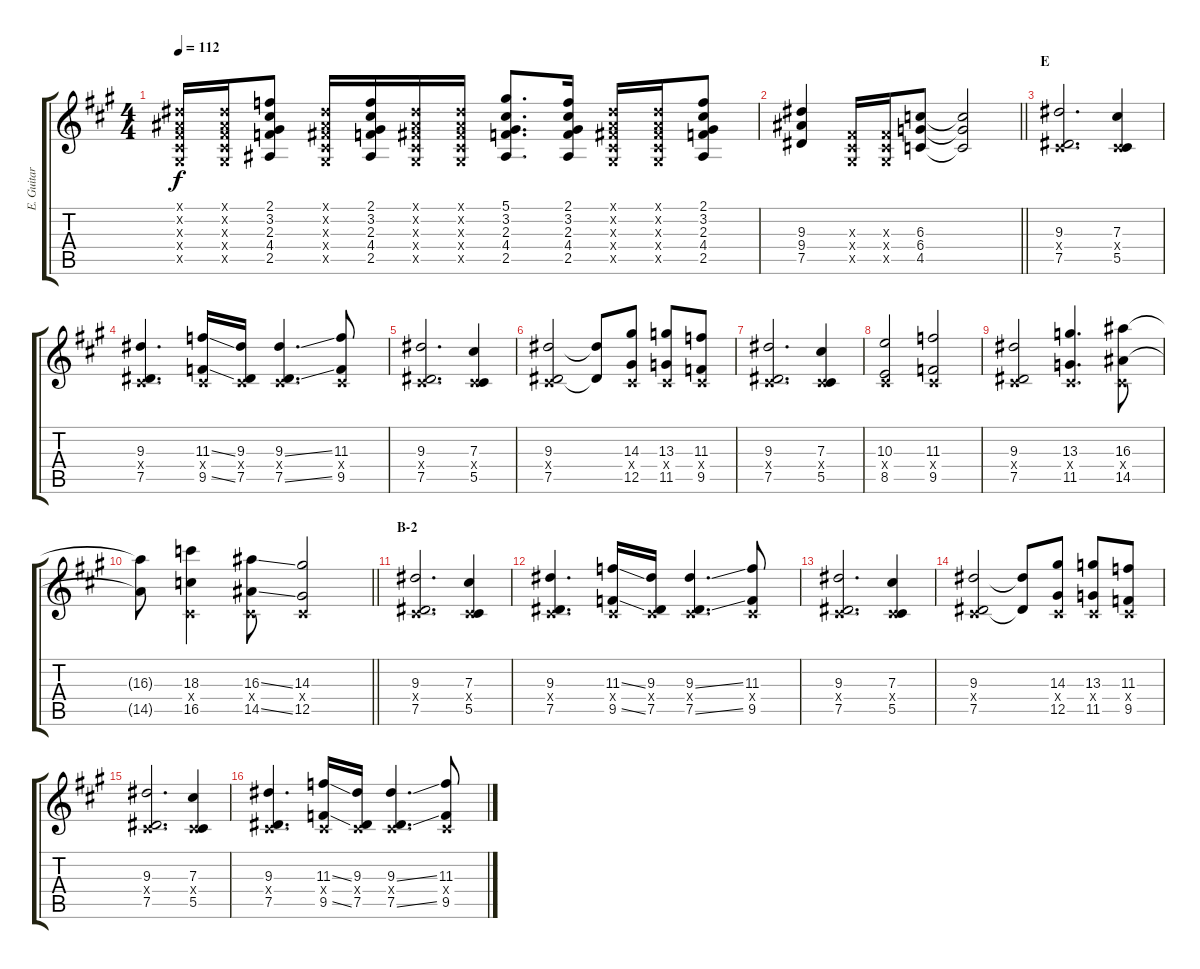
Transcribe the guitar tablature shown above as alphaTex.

\track ("E. Guitar" "E. Guitar") {instrument overdrivenguitar}
\staff {score tabs}
\tuning (Eb4 Bb3 Gb3 Db3 Ab2 Eb2) {hide}
\ts (4 4)
\tempo 112
\clef g2
\ks a
(0.1{x} 0.2{x} 0.3{x} 0.4{x} 0.5{x}).16{dy f} (0.1{x} 0.2{x} 0.3{x} 0.4{x} 0.5{x}).16 (2.1 3.2 2.3 4.4 2.5).8 (0.1{x} 0.2{x} 0.3{x} 0.4{x} 0.5{x}).16 (2.1 3.2 2.3 4.4 2.5).16 (0.1{x} 0.2{x} 0.3{x} 0.4{x} 0.5{x}).16 (0.1{x} 0.2{x} 0.3{x} 0.4{x} 0.5{x}).16 (5.1 3.2 2.3 4.4 2.5).8{d} (2.1 3.2 2.3 4.4 2.5).16 (0.1{x} 0.2{x} 0.3{x} 0.4{x} 0.5{x}).16 (0.1{x} 0.2{x} 0.3{x} 0.4{x} 0.5{x}).16 (2.1 3.2 2.3 4.4 2.5).8 |
\barLineRight lightlight
(9.3 9.4 7.5).4 (0.3{x} 0.4{x} 0.5{x}).16 (0.3{x} 0.4{x} 0.5{x}).16 (6.3 6.4 4.5).8 (6.3{t} 6.4{t} 4.5{t}).2 |
\section ("" "E")
(9.3 0.4{x} 7.5).2{d} (7.3 0.4{x} 5.5).4 |
(9.3 0.4{x} 7.5).4{d} (11.3{ss} 0.4{x} 9.5{ss}).16 (9.3 0.4{x} 7.5).16 (9.3{ss} 0.4{x} 7.5{ss}).4{d} (11.3 0.4{x} 9.5).8 |
(9.3 0.4{x} 7.5).2{d} (7.3 0.4{x} 5.5).4 |
(9.3 0.4{x} 7.5).2 (9.3{t} 7.5{t}).8 (14.3 0.4{x} 12.5).8 (13.3 0.4{x} 11.5).8 (11.3 0.4{x} 9.5).8 |
(9.3 0.4{x} 7.5).2{d} (7.3 0.4{x} 5.5).4 |
(10.3 0.4{x} 8.5).2 (11.3 0.4{x} 9.5).2 |
(9.3 0.4{x} 7.5).2 (13.3 0.4{x} 11.5).4{d} (16.3 0.4{x} 14.5).8 |
\barLineRight lightlight
(16.3{t} 14.5{t}).8 (18.3 0.4{x} 16.5).4 (16.3{ss} 0.4{x} 14.5{ss}).8 (14.3 0.4{x} 12.5).2 |
\section ("" "B-2")
(9.3 0.4{x} 7.5).2{d} (7.3 0.4{x} 5.5).4 |
(9.3 0.4{x} 7.5).4{d} (11.3{ss} 0.4{x} 9.5{ss}).16 (9.3 0.4{x} 7.5).16 (9.3{ss} 0.4{x} 7.5{ss}).4{d} (11.3 0.4{x} 9.5).8 |
(9.3 0.4{x} 7.5).2{d} (7.3 0.4{x} 5.5).4 |
(9.3 0.4{x} 7.5).2 (9.3{t} 7.5{t}).8 (14.3 0.4{x} 12.5).8 (13.3 0.4{x} 11.5).8 (11.3 0.4{x} 9.5).8 |
(9.3 0.4{x} 7.5).2{d} (7.3 0.4{x} 5.5).4 |
(9.3 0.4{x} 7.5).4{d} (11.3{ss} 0.4{x} 9.5{ss}).16 (9.3 0.4{x} 7.5).16 (9.3{ss} 0.4{x} 7.5{ss}).4{d} (11.3 0.4{x} 9.5).8
